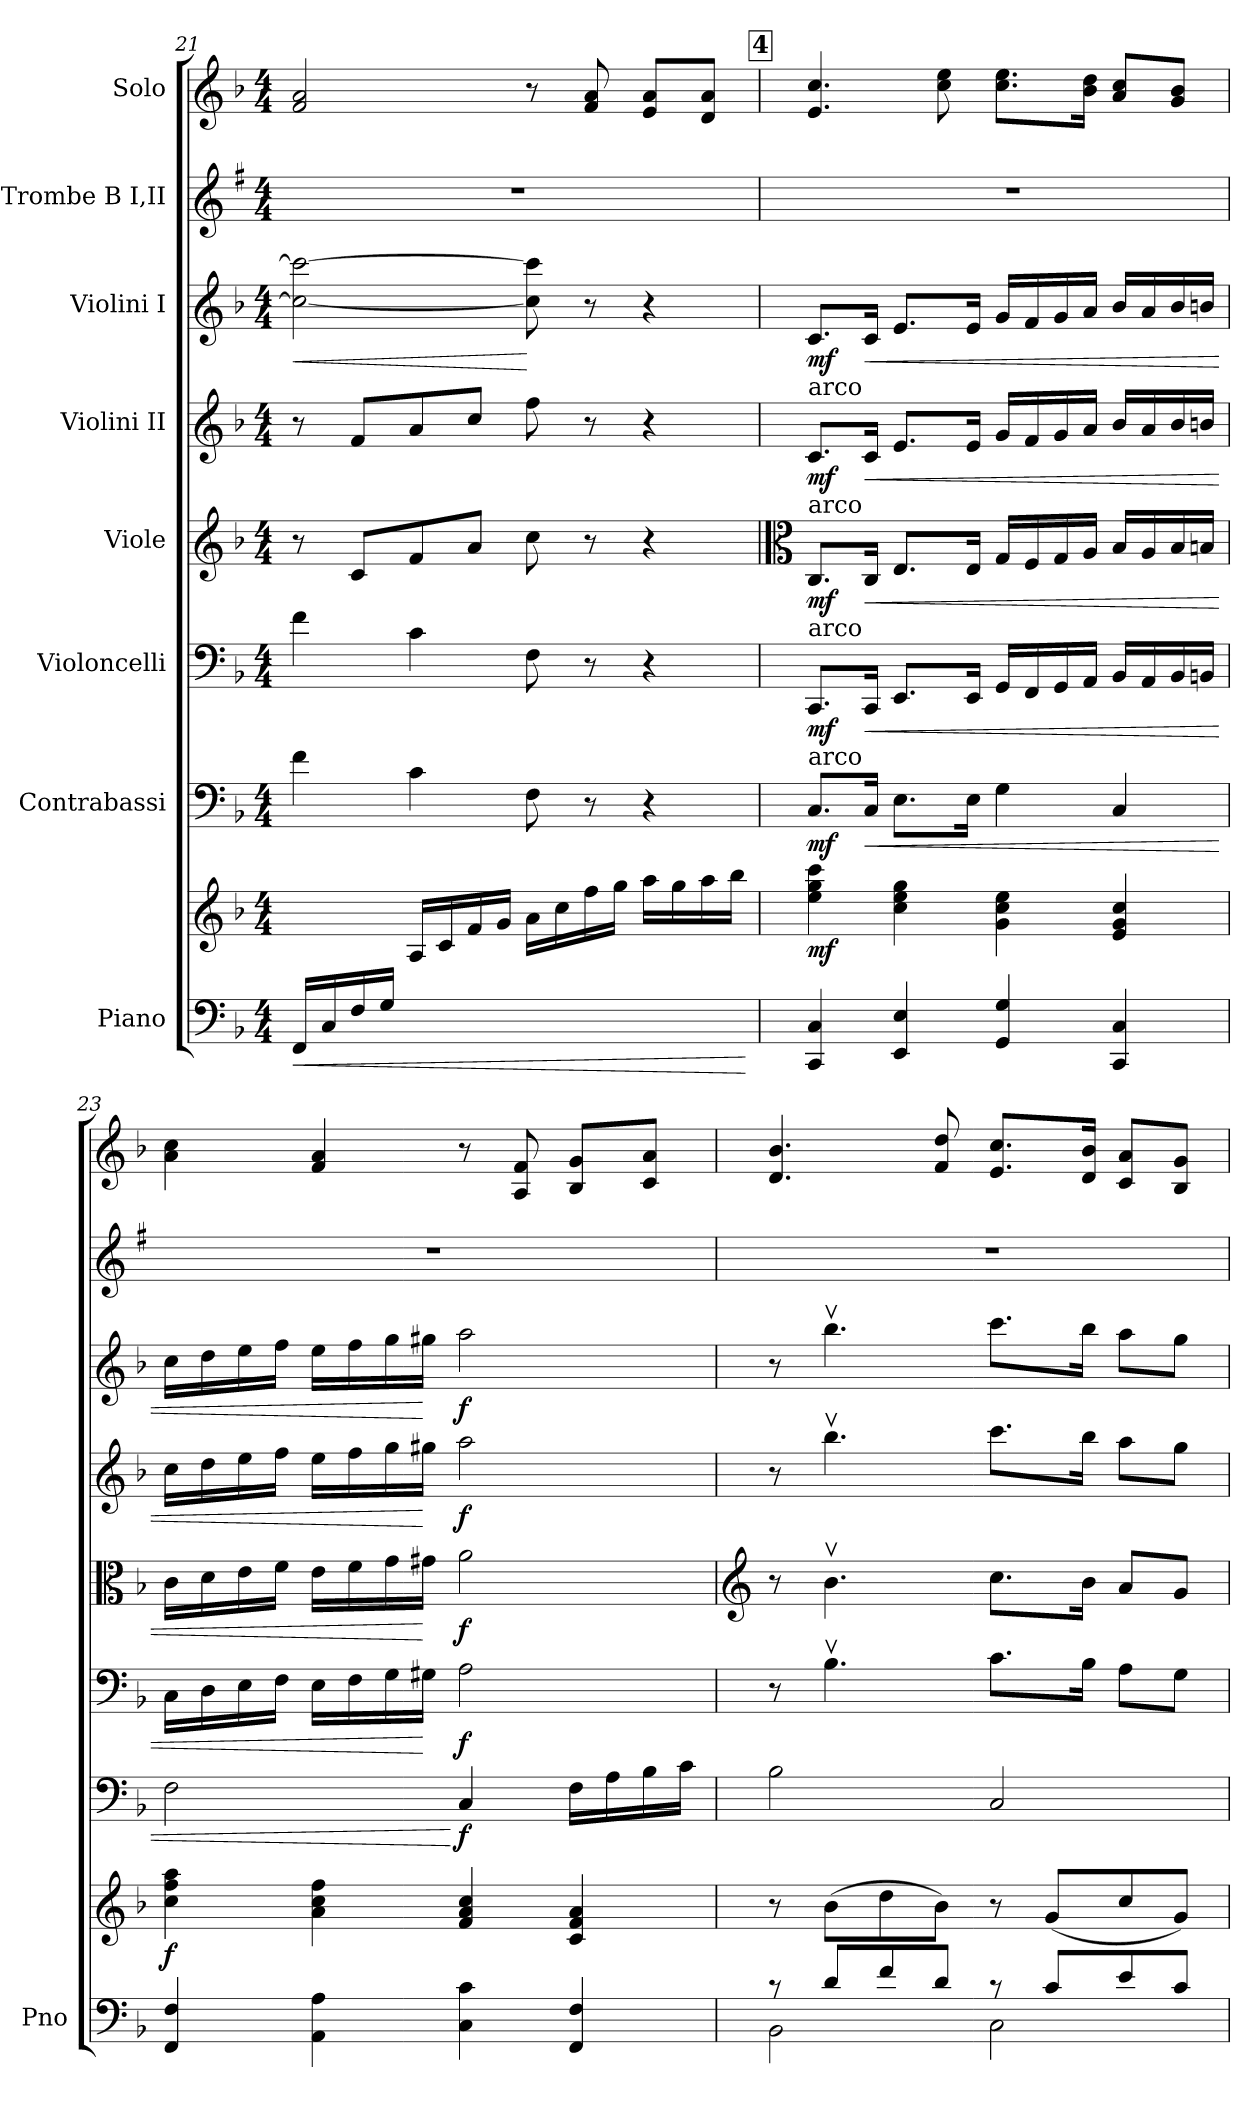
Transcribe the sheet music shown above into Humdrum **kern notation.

**kern	**kern	**dynam	**kern	**dynam	**kern	**dynam	**kern	**dynam	**kern	**dynam	**kern	**dynam	**kern	**kern
*part8	*part8	*part8	*part7	*part7	*part6	*part6	*part5	*part5	*part4	*part4	*part3	*part3	*part2	*part1
*staff9	*staff8	*staff8/9	*staff7	*staff7	*staff6	*staff6	*staff5	*staff5	*staff4	*staff4	*staff3	*staff3	*staff2	*staff1
*I"Piano	*	*	*I"Contrabassi	*	*I"Violoncelli	*	*I"Viole	*	*I"Violini II	*	*I"Violini I	*	*I"Trombe B I,II	*I"Solo
*I'Pno	*	*	*	*	*	*	*	*	*	*	*	*	*	*
*clefF4	*clefG2	*	*clefF4	*	*clefF4	*	*clefG2	*	*clefG2	*	*clefG2	*	*clefG2	*clefG2
*	*	*	*ITrd7c12	*	*	*	*	*	*	*	*	*	*ITrd1c2	*
*k[b-]	*k[b-]	*	*k[b-]	*	*k[b-]	*	*k[b-]	*	*k[b-]	*	*k[b-]	*	*k[b-]	*k[b-]
*F:	*F:	*	*F:	*	*F:	*	*F:	*	*F:	*	*F:	*	*F:	*F:
*M4/4	*M4/4	*	*M4/4	*	*M4/4	*	*M4/4	*	*M4/4	*	*M4/4	*	*M4/4	*M4/4
=21	=21	=21	=21	=21	=21	=21	=21	=21	=21	=21	=21	=21	=21	=21
!	!	!LO:HP:b=2	!	!	!	!	!	!	!	!	!	!LO:HP:b	!	!
*^	*	*	*	*	*	*	*	*	*	*	*	*	*	*
(>16FF/LL	1ryy	4ryy	<	4F\	.	4f\	.	8r	.	8r	.	2cc\_ 2ccc\_	<	1r	2f/ 2a/
16C/	.	.	.	.	.	.	.	.	.	.	.	.	.	.	.
16F/	.	.	.	.	.	.	.	8c/L	.	8f/L	.	.	.	.	.
16G/JJ	.	.	.	.	.	.	.	.	.	.	.	.	.	.	.
2.ryy	.	16A/LL	.	4C\	.	4c\	.	8f/	.	8a/	.	.	.	.	.
.	.	16c/	.	.	.	.	.	.	.	.	.	.	.	.	.
.	.	16f/	.	.	.	.	.	8a/J	.	8cc/J	.	.	.	.	.
.	.	16g/JJ	.	.	.	.	.	.	.	.	.	.	.	.	.
.	.	16a\LL	.	8FF\	.	8F\	.	8cc\	.	8ff\	.	8cc\] 8ccc\]	[	.	8r
.	.	16cc\	.	.	.	.	.	.	.	.	.	.	.	.	.
.	.	16ff\	.	8r	.	8r	.	8r	.	8r	.	8r	.	.	8f/ 8a/
.	.	16gg\JJ	.	.	.	.	.	.	.	.	.	.	.	.	.
.	.	16aa\LL	.	4r	.	4r	.	4r	.	4r	.	4r	.	.	8e/ 8a/L
.	.	16gg\	.	.	.	.	.	.	.	.	.	.	.	.	.
.	.	16aa\	.	.	.	.	.	.	.	.	.	.	.	.	8d/ 8a/J
.	.	16bb-\JJ)	.	.	.	.	.	.	.	.	.	.	.	.	.
*v	*v	*	*	*	*	*	*	*	*	*	*	*	*	*	*
.	.	[	.	.	.	.	.	.	.	.	.	.	.	.
!!LO:REH:place=s1:a:fs=7.4:t=4
=22	=22	=22	=22	=22	=22	=22	=22	=22	=22	=22	=22	=22	=22	=22
*	*	*	*	*	*	*	*clefC3	*	*	*	*	*	*	*
!	!	!	!	!	!	!	!	!	!LO:TX:a:t=arco	!	!	!	!	!
!	!	!	!	!	!	!	!LO:TX:a:t=arco	!	!	!	!	!	!	!
!	!	!	!	!	!LO:TX:a:t=arco	!	!	!	!	!	!	!	!	!
!	!	!	!LO:TX:a:t=arco	!	!	!	!	!	!	!	!	!	!	!
!	!	!LO:DY:b	!	!LO:DY:b	!	!LO:DY:b	!	!LO:DY:b	!	!LO:DY:b	!	!LO:DY:b	!	!
4CC/ 4C/	4ee\ 4gg\ 4ccc\	mf	8.CC/L	mf	8.CC/L	mf	8.C/L	mf	8.c/L	mf	8.c/L	mf	1r	4.e/ 4.cc/
!	!	!	!	!LO:HP:b	!	!LO:HP:b	!	!LO:HP:b	!	!LO:HP:b	!	!LO:HP:b	!	!
.	.	.	16CC/Jk	<	16CC/Jk	<	16C/Jk	<	16c/Jk	<	16c/Jk	<	.	.
4EE/ 4E/	4cc\ 4ee\ 4gg\	.	8.EE\L	.	8.EE/L	.	8.E/L	.	8.e/L	.	8.e/L	.	.	.
.	.	.	.	.	.	.	.	.	.	.	.	.	.	8cc\ 8ee\
.	.	.	16EE\Jk	.	16EE/Jk	.	16E/Jk	.	16e/Jk	.	16e/Jk	.	.	.
4GG/ 4G/	4g\ 4cc\ 4ee\	.	4GG\	.	16GG/LL	.	16G/LL	.	16g/LL	.	16g/LL	.	.	8.cc\ 8.ee\L
.	.	.	.	.	16FF/	.	16F/	.	16f/	.	16f/	.	.	.
.	.	.	.	.	16GG/	.	16G/	.	16g/	.	16g/	.	.	.
.	.	.	.	.	16AA/JJ	.	16A/JJ	.	16a/JJ	.	16a/JJ	.	.	16b-\ 16dd\Jk
4CC/ 4C/	4e/ 4g/ 4cc/	.	4CC/	.	16BB-/LL	.	16B-/LL	.	16b-/LL	.	16b-/LL	.	.	8a/ 8cc/L
.	.	.	.	.	16AA/	.	16A/	.	16a/	.	16a/	.	.	.
.	.	.	.	.	16BB-/	.	16B-/	.	16b-/	.	16b-/	.	.	8g/ 8b-/J
.	.	.	.	.	16BBn/JJ	.	16Bn/JJ	.	16bn/JJ	.	16bn/JJ	.	.	.
=23	=23	=23	=23	=23	=23	=23	=23	=23	=23	=23	=23	=23	=23	=23
!	!	!LO:DY:b	!	!	!	!	!	!	!	!	!	!	!	!
4FF/ 4F/	4cc\ 4ff\ 4aa\	f	2FF\	.	16C\LL	.	16c\LL	.	16cc\LL	.	16cc\LL	.	1r	4a\ 4cc\
.	.	.	.	.	16D\	.	16d\	.	16dd\	.	16dd\	.	.	.
.	.	.	.	.	16E\	.	16e\	.	16ee\	.	16ee\	.	.	.
.	.	.	.	.	16F\JJ	.	16f\JJ	.	16ff\JJ	.	16ff\JJ	.	.	.
4AA\ 4A\	4a\ 4cc\ 4ff\	.	.	.	16E\LL	.	16e\LL	.	16ee\LL	.	16ee\LL	.	.	4f/ 4a/
.	.	.	.	.	16F\	.	16f\	.	16ff\	.	16ff\	.	.	.
.	.	.	.	.	16G\	.	16g\	.	16gg\	.	16gg\	.	.	.
.	.	.	.	.	16G#X\JJ	[	16g#X\JJ	[	16gg#X\JJ	[	16gg#X\JJ	[	.	.
!	!	!	!	!LO:DY:n=1:b	!	!LO:DY:b	!	!LO:DY:b	!	!LO:DY:b	!	!LO:DY:b	!	!
4C\ 4c\	4f/ 4a/ 4cc/	.	4CC/	[ f	2A\	f	2a\	f	2aa\	f	2aa\	f	.	8r
.	.	.	.	.	.	.	.	.	.	.	.	.	.	8A/ 8f/
4FF/ 4F/	4c/ 4f/ 4a/	.	16FF\LL	.	.	.	.	.	.	.	.	.	.	8B-/ 8g/L
.	.	.	16AA\	.	.	.	.	.	.	.	.	.	.	.
.	.	.	16BB-\	.	.	.	.	.	.	.	.	.	.	8c/ 8a/J
.	.	.	16C\JJ	.	.	.	.	.	.	.	.	.	.	.
!!LO:PB:g=z
=24	=24	=24	=24	=24	=24	=24	=24	=24	=24	=24	=24	=24	=24	=24
*	*	*	*	*	*	*	*clefG2	*	*	*	*	*	*	*
*^	*	*	*	*	*	*	*	*	*	*	*	*	*	*
8rc	2BB-\	8r	.	2BB-\	.	8r	.	8r	.	8r	.	8r	.	1r	4.d/ 4.b-/
8d/L	.	(>8b-\L	.	.	.	4.B-v>\	.	4.b-v>\	.	4.bb-v>\	.	4.bb-v>\	.	.	.
8f/	.	8dd\	.	.	.	.	.	.	.	.	.	.	.	.	.
8d/J	.	8b-\J)	.	.	.	.	.	.	.	.	.	.	.	.	8f/ 8dd/
8rc	2C\	8r	.	2CC/	.	8.c\L	.	8.cc\L	.	8.ccc\L	.	8.ccc\L	.	.	8.e/ 8.cc/L
8c/L	.	(<8g/L	.	.	.	.	.	.	.	.	.	.	.	.	.
.	.	.	.	.	.	16B-\Jk	.	16b-\Jk	.	16bb-\Jk	.	16bb-\Jk	.	.	16d/ 16b-/Jk
8e/	.	8cc/	.	.	.	8A\L	.	8a/L	.	8aa\L	.	8aa\L	.	.	8c/ 8a/L
8c/J	.	8g/J)	.	.	.	8G\J	.	8g/J	.	8gg\J	.	8gg\J	.	.	8B-/ 8g/J
*v	*v	*	*	*	*	*	*	*	*	*	*	*	*	*	*
=	=	=	=	=	=	=	=	=	=	=	=	=	=	=
*-	*-	*-	*-	*-	*-	*-	*-	*-	*-	*-	*-	*-	*-	*-
